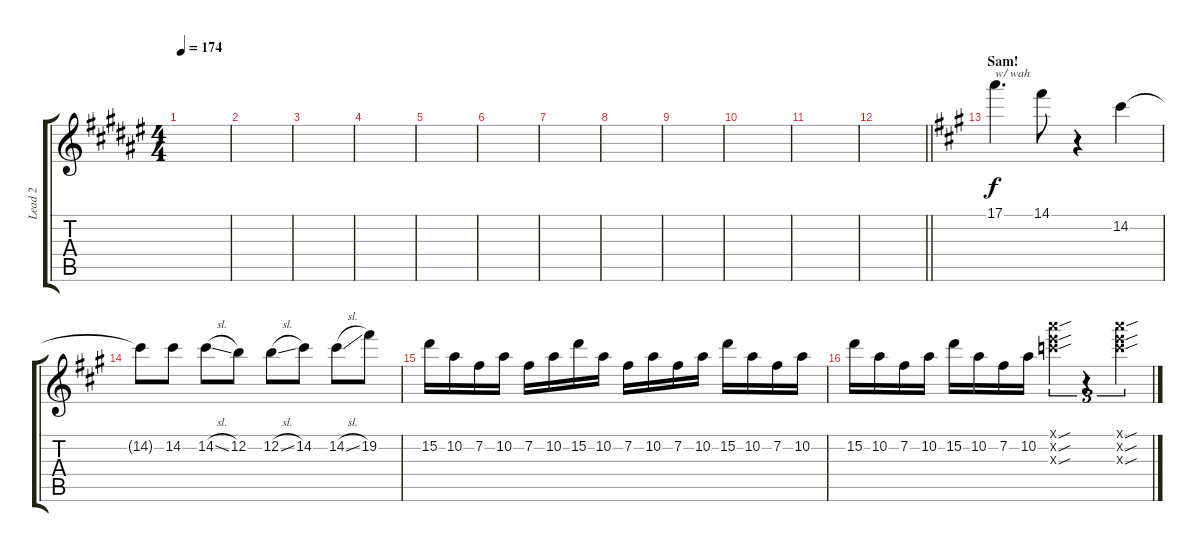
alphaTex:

\track ("Lead 2" "Lead 2") {instrument distortionguitar}
\staff {score tabs}
\tuning (E4 B3 G3 D3 A2 E2) {hide}
\ts (4 4)
\tempo 174
\clef g2
\ks f#
|
|
|
|
|
|
|
|
|
|
|
\barLineRight lightlight
|
\section ("" "Sam!")
\ks f#minor
17.1.4{d txt "w/ wah" instrument distortionguitar} 14.1.8 r.4 14.2.4 |
14.2{t}.8 14.2.8 14.2{sl}.8 12.2.8 12.2{sl}.8 14.2.8 14.2{sl}.8 19.2.8 |
15.2.16 10.2.16 7.2.16 10.2.16 7.2.16 10.2.16 15.2.16 10.2.16 7.2.16 10.2.16 7.2.16 10.2.16 15.2.16 10.2.16 7.2.16 10.2.16 |
15.2.16 10.2.16 7.2.16 10.2.16 15.2.16 10.2.16 7.2.16 10.2.16 (17.1{sou x} 17.2{sou x} 17.3{sou x}).4{tu (3 2)} r.4{tu (3 2)} (17.1{sou x} 17.2{sou x} 17.3{sou x}).4{tu (3 2)}
